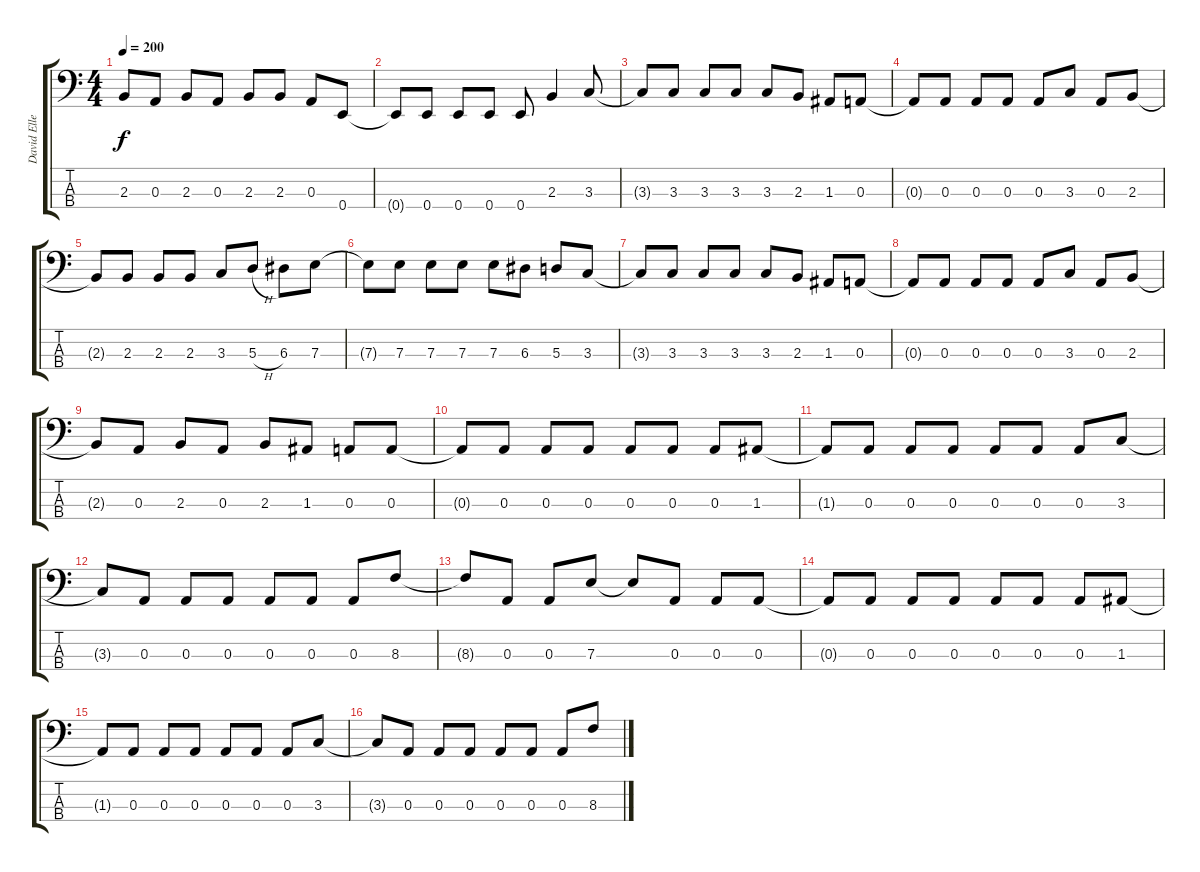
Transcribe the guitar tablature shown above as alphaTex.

\track ("David Ellefson" "David Elle") {instrument electricbasspick}
\staff {score tabs}
\tuning (G2 D2 A1 E1) {hide}
\ts (4 4)
\tempo 200
\clef f4
\ks c
2.3{t}.8{dy f} 0.3.8 2.3.8 0.3.8 2.3.8 2.3.8 0.3.8 0.4.8 |
0.4{t}.8 0.4.8 0.4.8 0.4.8 0.4.8 2.3.4 3.3.8 |
3.3{t}.8 3.3.8 3.3.8 3.3.8 3.3.8 2.3.8 1.3.8 0.3.8 |
0.3{t}.8 0.3.8 0.3.8 0.3.8 0.3.8 3.3.8 0.3.8 2.3.8 |
2.3{t}.8 2.3.8 2.3.8 2.3.8 3.3.8 5.3{h}.8 6.3.8 7.3.8 |
7.3{t}.8 7.3.8 7.3.8 7.3.8 7.3.8 6.3.8 5.3.8 3.3.8 |
3.3{t}.8 3.3.8 3.3.8 3.3.8 3.3.8 2.3.8 1.3.8 0.3.8 |
0.3{t}.8 0.3.8 0.3.8 0.3.8 0.3.8 3.3.8 0.3.8 2.3.8 |
2.3{t}.8 0.3.8 2.3.8 0.3.8 2.3.8 1.3.8 0.3.8 0.3.8 |
0.3{t}.8 0.3.8 0.3.8 0.3.8 0.3.8 0.3.8 0.3.8 1.3.8 |
1.3{t}.8 0.3.8 0.3.8 0.3.8 0.3.8 0.3.8 0.3.8 3.3.8 |
3.3{t}.8 0.3.8 0.3.8 0.3.8 0.3.8 0.3.8 0.3.8 8.3.8 |
8.3{t}.8 0.3.8 0.3.8 7.3.8 7.3{t}.8 0.3.8 0.3.8 0.3.8 |
0.3{t}.8 0.3.8 0.3.8 0.3.8 0.3.8 0.3.8 0.3.8 1.3.8 |
1.3{t}.8 0.3.8 0.3.8 0.3.8 0.3.8 0.3.8 0.3.8 3.3.8 |
3.3{t}.8 0.3.8 0.3.8 0.3.8 0.3.8 0.3.8 0.3.8 8.3.8
